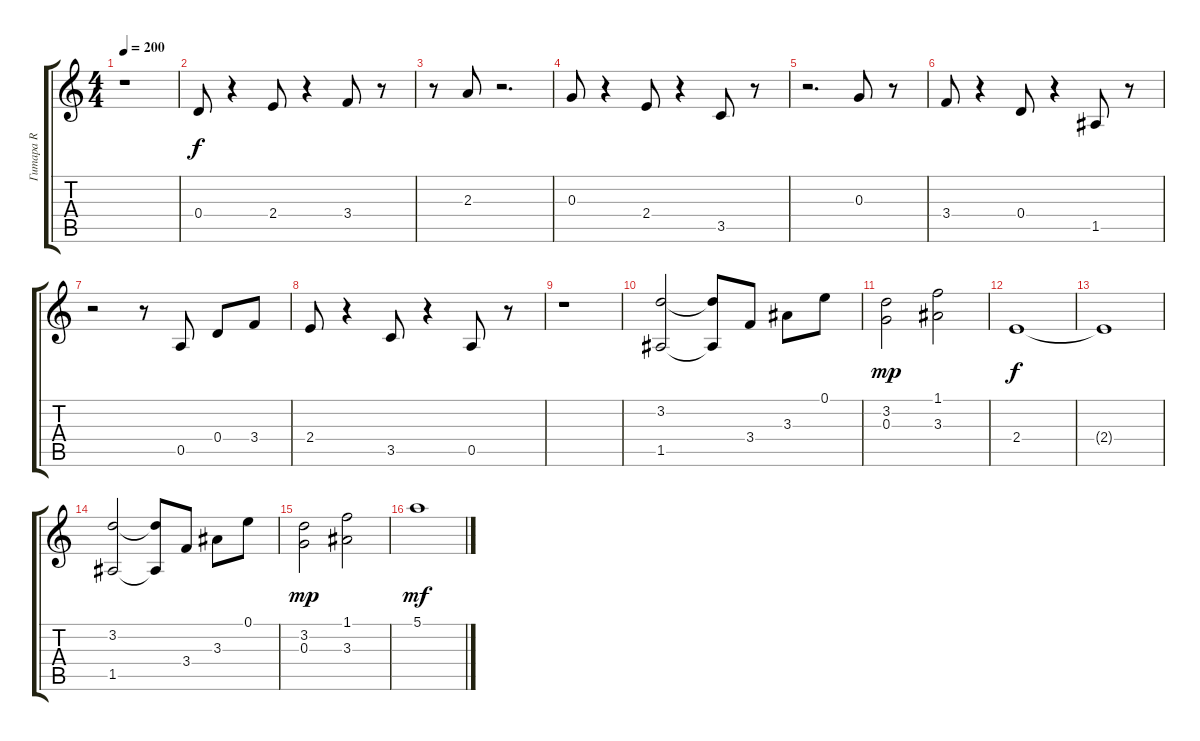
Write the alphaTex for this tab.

\track ("Гитара R" "Гитара R") {instrument overdrivenguitar}
\staff {score tabs}
\tuning (E4 B3 G3 D3 A2 E2) {hide}
\ts (4 4)
\tempo 200
\clef g2
\ks c
r.1{dy f} |
0.4.8{volume 14} r.4 2.4.8 r.4 3.4.8 r.8 |
r.8 2.3.8 r.2{d} |
0.3.8 r.4 2.4.8 r.4 3.5.8 r.8 |
r.2{d} 0.3.8 r.8 |
3.4.8 r.4 0.4.8 r.4 1.5.8 r.8 |
r.2 r.8 0.5.8 0.4.8 3.4.8 |
2.4.8 r.4 3.5.8 r.4 0.5.8 r.8 |
r.1 |
(3.2 1.5).2 (3.2{t} 1.5{t}).8 3.4.8 3.3.8 0.1.8 |
(3.2 0.3).2{dy mp} (1.1 3.3).2 |
2.4.1{dy f} |
2.4{t}.1 |
(3.2 1.5).2 (3.2{t} 1.5{t}).8 3.4.8 3.3.8 0.1.8 |
(3.2 0.3).2{dy mp} (1.1 3.3).2 |
5.1.1{dy mf}
